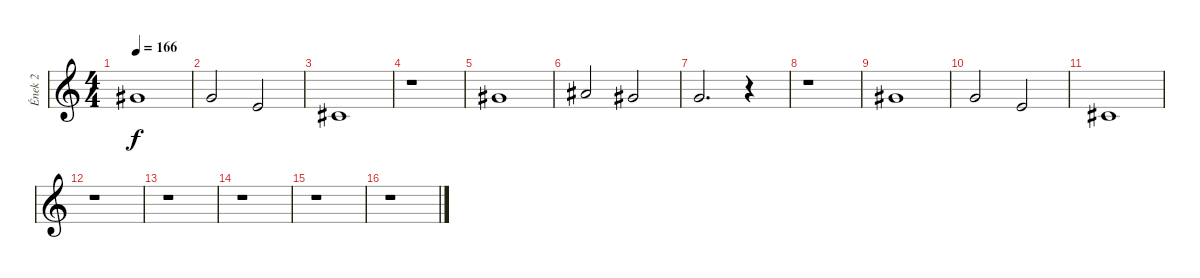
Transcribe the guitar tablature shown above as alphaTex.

\track ("Ének 2" "Ének 2") {instrument baritonesax}
\staff {score}
\tuning (E4 B3 G3 D3 A2 E2) {hide}
\ts (4 4)
\tempo 166
\clef g2
\ks c
4.1.1{dy f} |
3.1.2 0.1.2 |
2.2.1 |
r.1 |
4.1.1 |
6.1.2 4.1.2 |
3.1.2{d} r.4 |
r.1 |
4.1.1 |
3.1.2 0.1.2 |
2.2.1 |
r.1 |
r.1 |
r.1 |
r.1 |
r.1
